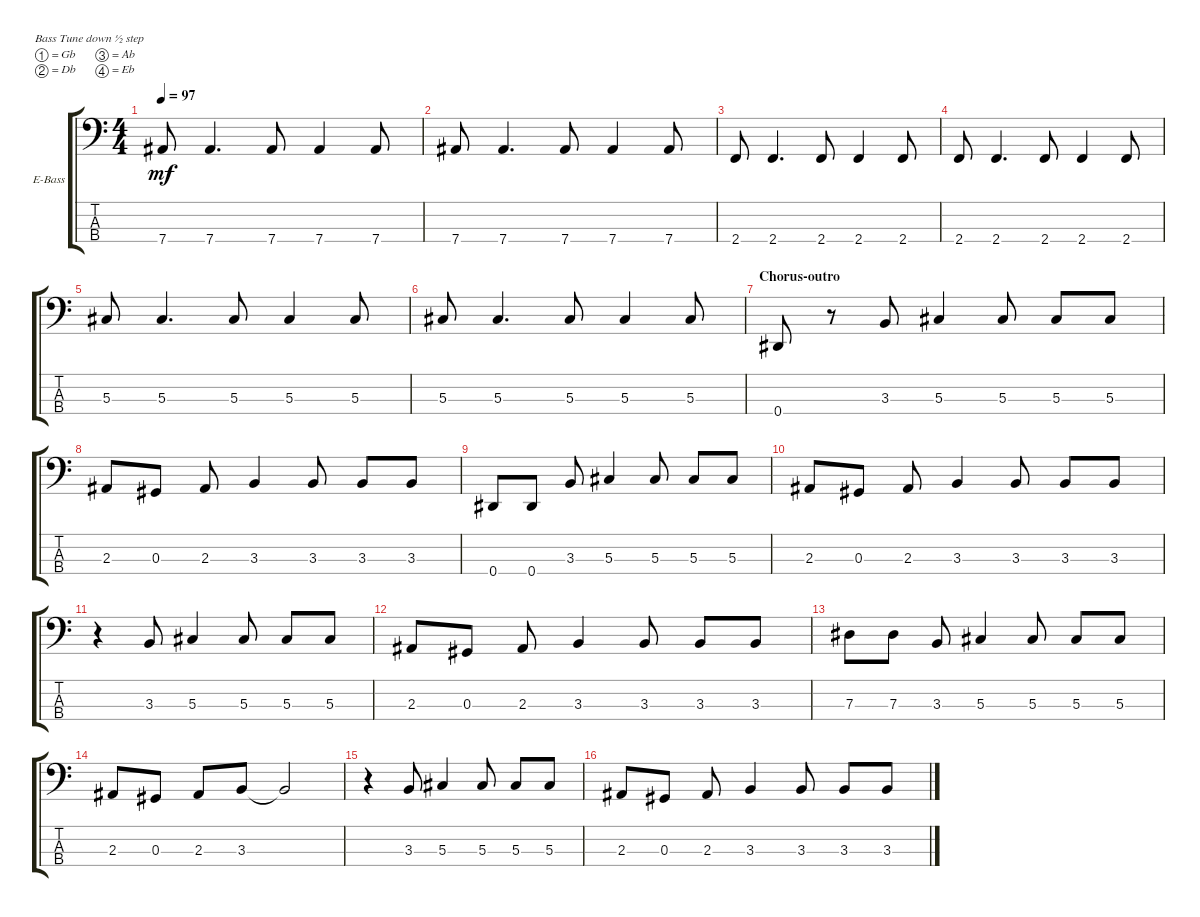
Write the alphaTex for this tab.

\bracketExtendMode groupsimilarinstruments
\firstSystemTrackNameOrientation horizontal
\otherSystemsTrackNameOrientation horizontal
\track ("John Alderete" "E-Bass") {instrument electricbassfinger}
\staff {score tabs}
\tuning (Gb2 Db2 Ab1 Eb1)
\ts (4 4)
\tempo 97
\clef f4
\ks c
7.4.8{dy mf} 7.4.4{d} 7.4.8 7.4.4 7.4.8 |
7.4.8 7.4.4{d} 7.4.8 7.4.4 7.4.8 |
2.4.8 2.4.4{d} 2.4.8 2.4.4 2.4.8 |
2.4.8 2.4.4{d} 2.4.8 2.4.4 2.4.8 |
5.3.8 5.3.4{d} 5.3.8 5.3.4 5.3.8 |
5.3.8 5.3.4{d} 5.3.8 5.3.4 5.3.8 |
\section ("" "Chorus-outro")
0.4.8 r.8 3.3.8 5.3.4 5.3.8 5.3.8 5.3.8 |
2.3.8 0.3.8 2.3.8 3.3.4 3.3.8 3.3.8 3.3.8 |
0.4.8 0.4.8 3.3.8 5.3.4 5.3.8 5.3.8 5.3.8 |
2.3.8 0.3.8 2.3.8 3.3.4 3.3.8 3.3.8 3.3.8 |
r.4 3.3.8 5.3.4 5.3.8 5.3.8 5.3.8 |
2.3.8 0.3.8 2.3.8 3.3.4 3.3.8 3.3.8 3.3.8 |
7.3.8 7.3.8 3.3.8 5.3.4 5.3.8 5.3.8 5.3.8 |
2.3.8 0.3.8 2.3.8 3.3.8 3.3{t}.2 |
r.4 3.3.8 5.3.4 5.3.8 5.3.8 5.3.8 |
2.3.8 0.3.8 2.3.8 3.3.4 3.3.8 3.3.8 3.3.8
